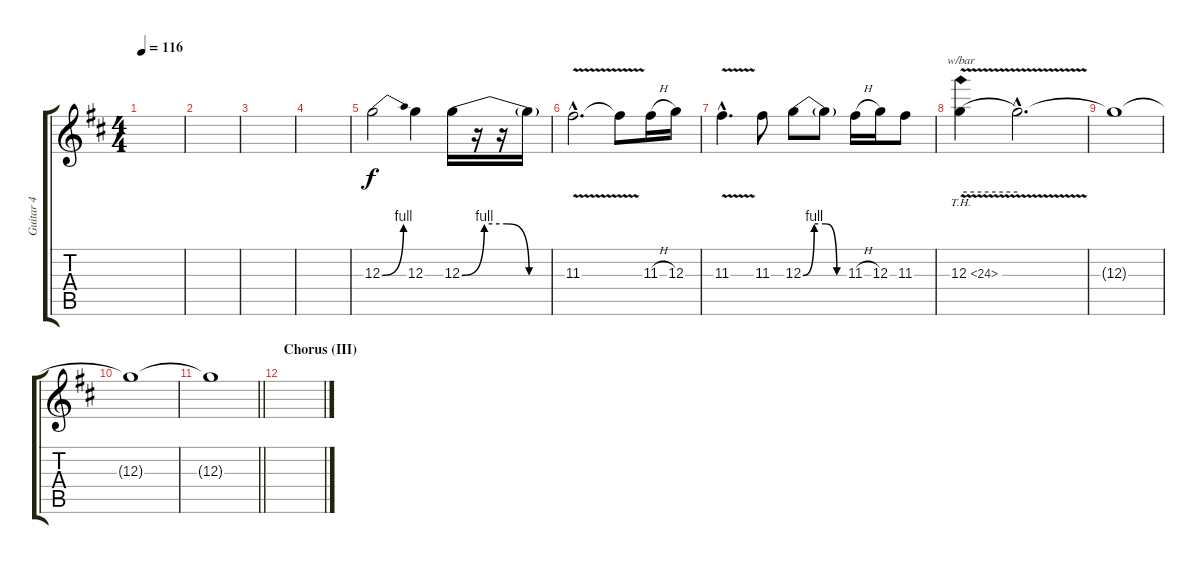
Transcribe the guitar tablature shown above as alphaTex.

\track ("Guitar 4" "Guitar 4") {instrument overdrivenguitar}
\staff {score tabs}
\tuning (E4 B3 G3 D3 A2 E2) {hide}
\ts (4 4)
\tempo 116
\clef g2
\ks d
|
|
|
|
12.3{be (bend 0 0 60 4)}.2 12.3.4 12.3{be (custom 0 0 15 4 30 4 45 0 60 0)}.16 r.16 r.16 12.3{t}.16 |
11.3{v hac}.2{d} 11.3{t}.8 11.3{h}.16 12.3.16 |
11.3{v hac}.4{d} 11.3.8 12.3{be (custom 0 0 15 4 30 4 45 0 60 0)}.8 12.3{t}.8 11.3{h}.16 12.3.16 11.3.8 |
12.3{th 12 v}.4{tbe (hold default 0 0 60 0) volume 0 instrument overdrivenguitar} 12.3{hac t}.2{d volume 16 instrument overdrivenguitar} |
12.3{t}.1 |
12.3{t}.1{volume 0 instrument overdrivenguitar} |
\barLineRight lightlight
12.3{t}.1 |
\section ("" "Chorus (III)")
